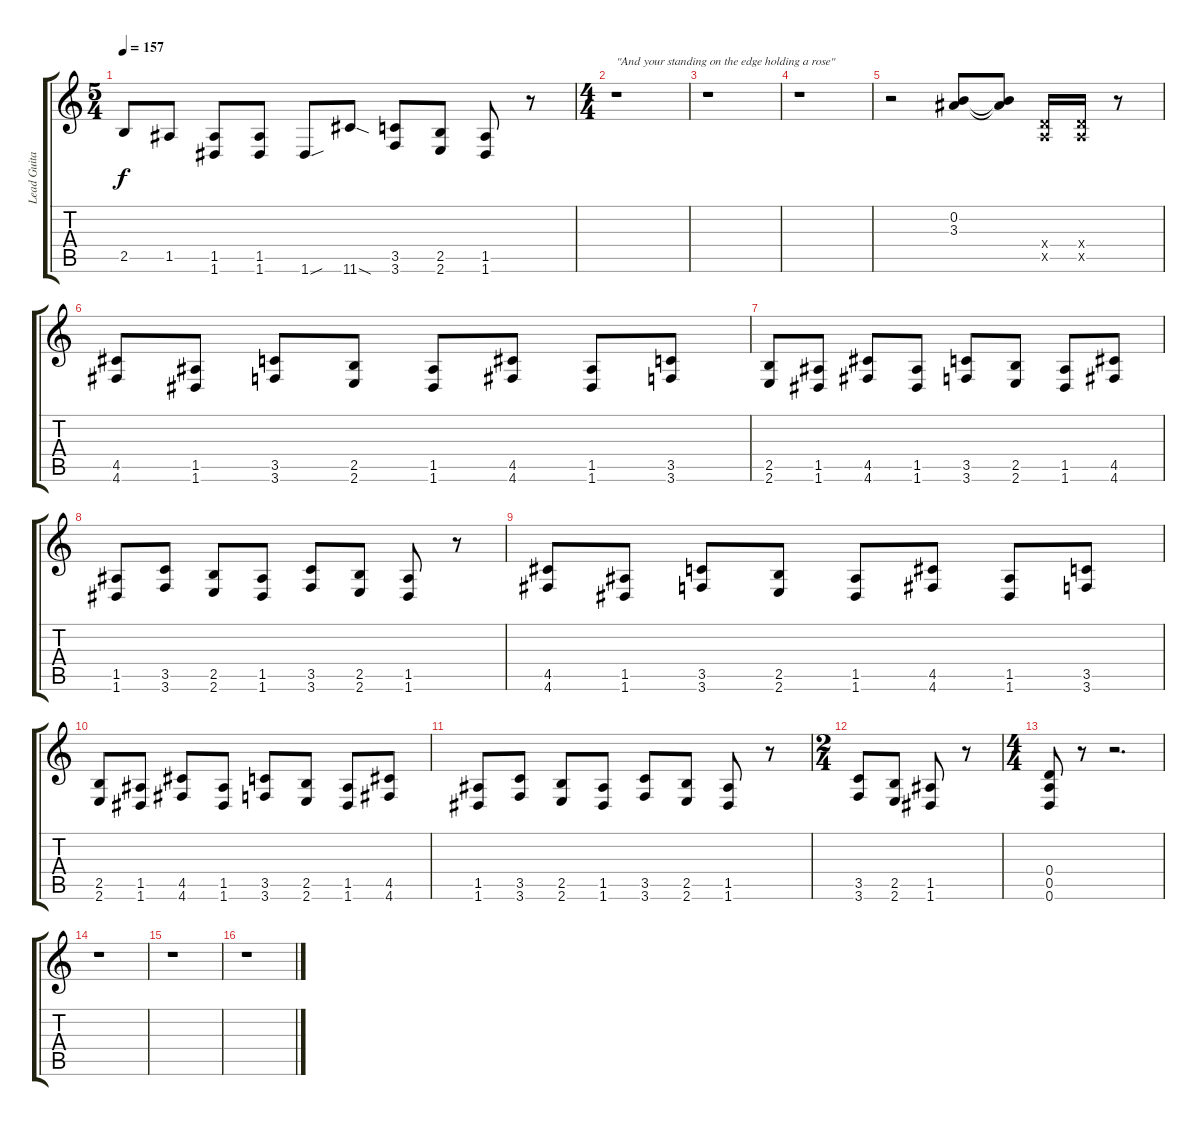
\track ("Lead Guitar" "Lead Guita") {instrument overdrivenguitar}
\staff {score tabs}
\tuning (E4 B3 G3 D3 A2 D2) {hide}
\ts (5 4)
\tempo 157
\clef g2
\ks c
2.5.8{dy f} 1.5.8 (1.5 1.6).8 (1.5 1.6).8 1.6{sou}.8 11.6{sod}.8 (3.5 3.6).8 (2.5 2.6).8 (1.5 1.6).8 r.8 |
\ts (4 4)
r.1{txt "\"And your standing on the edge holding a rose\""} |
r.1 |
r.1 |
r.2 (0.2 3.3).8 (0.2{t} 3.3{t}).8 (0.4{x} 0.5{x}).16 (0.4{x} 0.5{x}).16 r.8 |
(4.5 4.6).8 (1.5 1.6).8 (3.5 3.6).8 (2.5 2.6).8 (1.5 1.6).8 (4.5 4.6).8 (1.5 1.6).8 (3.5 3.6).8 |
(2.5 2.6).8 (1.5 1.6).8 (4.5 4.6).8 (1.5 1.6).8 (3.5 3.6).8 (2.5 2.6).8 (1.5 1.6).8 (4.5 4.6).8 |
(1.5 1.6).8 (3.5 3.6).8 (2.5 2.6).8 (1.5 1.6).8 (3.5 3.6).8 (2.5 2.6).8 (1.5 1.6).8 r.8 |
(4.5 4.6).8 (1.5 1.6).8 (3.5 3.6).8 (2.5 2.6).8 (1.5 1.6).8 (4.5 4.6).8 (1.5 1.6).8 (3.5 3.6).8 |
(2.5 2.6).8 (1.5 1.6).8 (4.5 4.6).8 (1.5 1.6).8 (3.5 3.6).8 (2.5 2.6).8 (1.5 1.6).8 (4.5 4.6).8 |
(1.5 1.6).8 (3.5 3.6).8 (2.5 2.6).8 (1.5 1.6).8 (3.5 3.6).8 (2.5 2.6).8 (1.5 1.6).8 r.8 |
\ts (2 4)
(3.5 3.6).8 (2.5 2.6).8 (1.5 1.6).8 r.8 |
\ts (4 4)
(0.4 0.5 0.6).8 r.8 r.2{d} |
r.1 |
r.1 |
r.1
